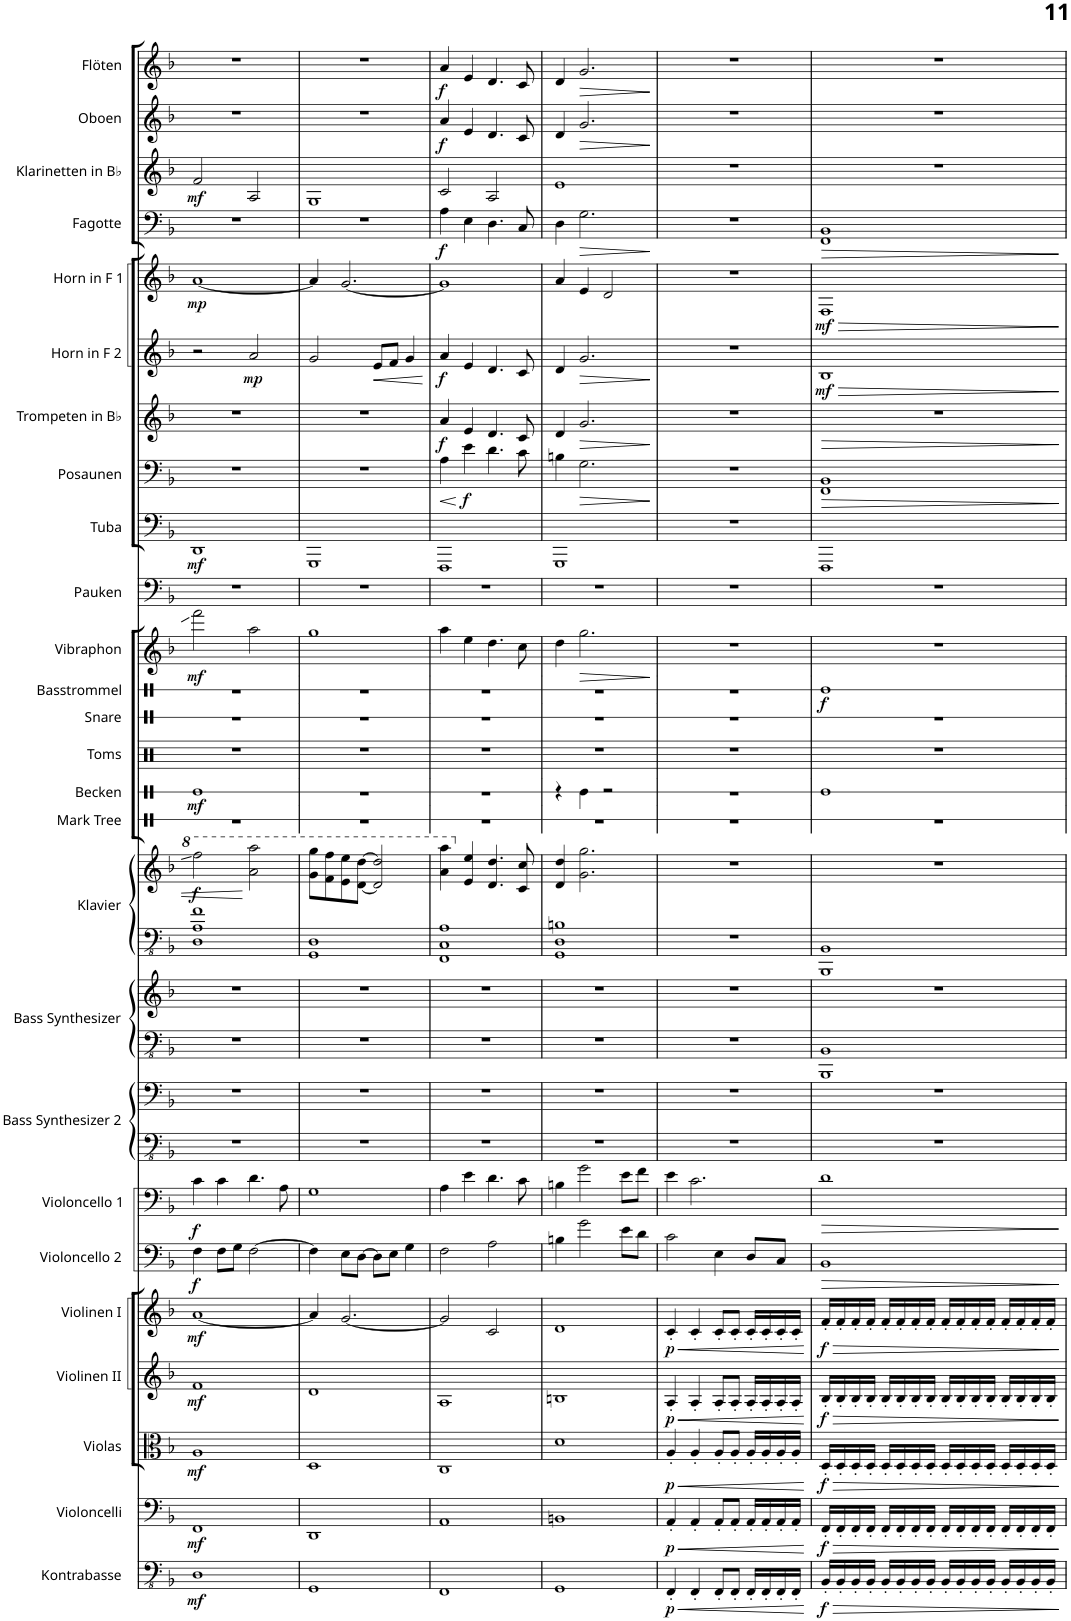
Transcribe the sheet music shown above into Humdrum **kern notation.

**kern	**dynam	**kern	**dynam	**kern	**dynam	**kern	**dynam	**kern	**dynam	**kern	**dynam	**kern	**dynam	**kern	**kern	**kern	**kern	**kern	**kern	**dynam	**kern	**kern	**dynam	**kern	**kern	**dynam	**kern	**dynam	**kern	**kern	**dynam	**kern	**dynam	**kern	**dynam	**kern	**dynam	**kern	**dynam	**kern	**dynam	**kern	**dynam	**kern	**dynam	**kern	**dynam
*part25	*part25	*part24	*part24	*part23	*part23	*part22	*part22	*part21	*part21	*part20	*part20	*part19	*part19	*part18	*part18	*part17	*part17	*part16	*part16	*part16	*part15	*part14	*part14	*part13	*part12	*part12	*part11	*part11	*part10	*part9	*part9	*part8	*part8	*part7	*part7	*part6	*part6	*part5	*part5	*part4	*part4	*part3	*part3	*part2	*part2	*part1	*part1
*staff28	*staff28	*staff27	*staff27	*staff26	*staff26	*staff25	*staff25	*staff24	*staff24	*staff23	*staff23	*staff22	*staff22	*staff21	*staff20	*staff19	*staff18	*staff17	*staff16	*staff16/17	*staff15	*staff14	*staff14	*staff13	*staff12	*staff12	*staff11	*staff11	*staff10	*staff9	*staff9	*staff8	*staff8	*staff7	*staff7	*staff6	*staff6	*staff5	*staff5	*staff4	*staff4	*staff3	*staff3	*staff2	*staff2	*staff1	*staff1
*I"Kontrabasse	*	*I"Violoncelli	*	*I"Violas	*	*I"Violinen II	*	*I"Violinen I	*	*I"Violoncello 2	*	*I"Violoncello 1	*	*I"Bass Synthesizer 2	*	*I"Bass Synthesizer	*	*I"Klavier	*	*	*I"Mark Tree	*I"Becken	*	*I"Toms	*I"Basstrommel	*	*I"Vibraphon	*	*I"Pauken	*I"Tuba	*	*I"Posaunen	*	*I"Trompeten in Bb	*	*I"Horn in F 2	*	*I"Horn in F 1	*	*I"Fagotte	*	*I"Klarinetten in Bb	*	*I"Oboen	*	*I"Flöten	*
*I'Kb.	*	*I'Vc.	*	*I'Vla.	*	*I'Vln. II	*	*I'Vln. I	*	*I'Vc. 2	*	*I'Vc. 1	*	*I'Synth. 2	*	*I'Synth.	*	*I'Klav.	*	*	*I'Mk. Tr.	*I'Bkn.	*	*I'Toms	*I'Btr.	*	*I'Vib.	*	*I'Pk.	*I'Tba.	*	*I'Psn.	*	*	*	*I'Hn. in F 2	*	*I'Hn. in F 1	*	*I'Fgt.	*	*	*	*I'Ob.	*	*I'Fl.	*
!!LO:PB:g=z
*	*	*	*	*	*	*	*	*	*	*	*	*	*	*	*	*	*	*	*	*	*stria1	*stria1	*	*	*stria1	*	*	*	*	*	*	*	*	*	*	*	*	*	*	*	*	*	*	*	*	*	*
*clefFv4	*	*clefF4	*	*clefC3	*	*clefG2	*	*clefG2	*	*clefF4	*	*clefF4	*	*clefFv4	*clefF4	*clefFv4	*clefG2	*clefFv4	*clefG2	*	*clefX	*clefX	*	*clefX	*clefX	*	*clefG2	*	*clefF4	*clefF4	*	*clefF4	*	*clefG2	*	*clefG2	*	*clefG2	*	*clefF4	*	*clefG2	*	*clefG2	*	*clefG2	*
*	*	*	*	*	*	*	*	*	*	*	*	*	*	*	*	*	*	*	*	*	*	*	*	*	*	*	*	*	*	*	*	*	*	*Trd1c2	*	*Trd4c7	*	*Trd4c7	*	*	*	*Trd1c2	*	*	*	*	*
*k[b-]	*	*k[b-]	*	*k[b-]	*	*k[b-]	*	*k[b-]	*	*k[b-]	*	*k[b-]	*	*k[b-]	*k[b-]	*k[b-]	*k[b-]	*k[b-]	*k[b-]	*	*k[]	*k[]	*	*k[]	*k[]	*	*k[b-]	*	*k[b-]	*k[b-]	*	*k[b-]	*	*k[b-]	*	*k[b-]	*	*k[b-]	*	*k[b-]	*	*k[b-]	*	*k[b-]	*	*k[b-]	*
*M4/4	*	*M4/4	*	*M4/4	*	*M4/4	*	*M4/4	*	*M4/4	*	*M4/4	*	*M4/4	*M4/4	*M4/4	*M4/4	*M4/4	*M4/4	*	*M4/4	*M4/4	*	*M4/4	*M4/4	*	*M4/4	*	*M4/4	*M4/4	*	*M4/4	*	*M4/4	*	*M4/4	*	*M4/4	*	*M4/4	*	*M4/4	*	*M4/4	*	*M4/4	*
*	*	*	*	*	*	*	*	*	*	*	*	*	*	*	*	*	*	*	*8va	*	*	*	*	*	*	*	*	*	*	*	*	*	*	*	*	*	*	*	*	*	*	*	*	*	*	*	*
=1	=1	=1	=1	=1	=1	=1	=1	=1	=1	=1	=1	=1	=1	=1	=1	=1	=1	=1	=1	=1	=1	=1	=1	=1	=1	=1	=1	=1	=1	=1	=1	=1	=1	=1	=1	=1	=1	=1	=1	=1	=1	=1	=1	=1	=1	=1	=1
!	!LO:DY:b	!	!LO:DY:b	!	!LO:DY:b	!	!LO:DY:b	!	!LO:DY:b	!	!LO:DY:b	!	!LO:DY:b	!	!	!	!	!	!	!LO:DY:b	!	!	!LO:DY:b	!	!	!	!	!LO:DY:b	!	!	!LO:DY:b	!	!	!	!	!	!	!	!LO:DY:b	!	!	!	!LO:DY:b	!	!	!	!
1DD	mf	1FF	mf	1A	mf	1f	mf	[1a	mf	4F\	f	4c\	f	1r	1r	1r	1r	1DD 1AA 1F	2fff\	f	1r	1Re	mf	1r	1r	.	2fff\	mf	1r	1DD	mf	1r	.	1r	.	2r	.	[1a	mp	1r	.	2f/	mf	1r	.	1r	.
.	.	.	.	.	.	.	.	.	.	8F\L	.	4c\	.	.	.	.	.	.	.	.	.	.	.	.	.	.	.	.	.	.	.	.	.	.	.	.	.	.	.	.	.	.	.	.	.	.	.
.	.	.	.	.	.	.	.	.	.	8G\J	.	.	.	.	.	.	.	.	.	.	.	.	.	.	.	.	.	.	.	.	.	.	.	.	.	.	.	.	.	.	.	.	.	.	.	.	.
!	!	!	!	!	!	!	!	!	!	!	!	!	!	!	!	!	!	!	!	!	!	!	!	!	!	!	!	!	!	!	!	!	!	!	!	!	!LO:DY:b	!	!	!	!	!	!	!	!	!	!
.	.	.	.	.	.	.	.	.	.	[2F\	.	4.d\	.	.	.	.	.	.	2aa\ 2aaa\	.	.	.	.	.	.	.	2aa\	.	.	.	.	.	.	.	.	2a/	mp	.	.	.	.	2A/	.	.	.	.	.
.	.	.	.	.	.	.	.	.	.	.	.	8A\	.	.	.	.	.	.	.	.	.	.	.	.	.	.	.	.	.	.	.	.	.	.	.	.	.	.	.	.	.	.	.	.	.	.	.
=2	=2	=2	=2	=2	=2	=2	=2	=2	=2	=2	=2	=2	=2	=2	=2	=2	=2	=2	=2	=2	=2	=2	=2	=2	=2	=2	=2	=2	=2	=2	=2	=2	=2	=2	=2	=2	=2	=2	=2	=2	=2	=2	=2	=2	=2	=2	=2
1GGG	.	1DD	.	1D	.	1d	.	4a/]	.	4F\]	.	1G	.	1r	1r	1r	1r	1GGG 1DD	8gg\ 8ggg\L	.	1r	1r	.	1r	1r	.	1gg	.	1r	1GGG	.	1r	.	1r	.	2g/	.	4a/]	.	1r	.	1G	.	1r	.	1r	.
.	.	.	.	.	.	.	.	.	.	.	.	.	.	.	.	.	.	.	8ff\ 8fff\	.	.	.	.	.	.	.	.	.	.	.	.	.	.	.	.	.	.	.	.	.	.	.	.	.	.	.	.
.	.	.	.	.	.	.	.	[2.g/	.	8E\L	.	.	.	.	.	.	.	.	8ee\ 8eee\	.	.	.	.	.	.	.	.	.	.	.	.	.	.	.	.	.	.	[2.g/	.	.	.	.	.	.	.	.	.
.	.	.	.	.	.	.	.	.	.	[8D\J	.	.	.	.	.	.	.	.	[8dd\ [8ddd\J	.	.	.	.	.	.	.	.	.	.	.	.	.	.	.	.	.	.	.	.	.	.	.	.	.	.	.	.
!	!	!	!	!	!	!	!	!	!	!	!	!	!	!	!	!	!	!	!	!	!	!	!	!	!	!	!	!	!	!	!	!	!	!	!	!	!LO:HP:b	!	!	!	!	!	!	!	!	!	!
.	.	.	.	.	.	.	.	.	.	8D\L]	.	.	.	.	.	.	.	.	2dd/] 2ddd/]	.	.	.	.	.	.	.	.	.	.	.	.	.	.	.	.	8e/L	<	.	.	.	.	.	.	.	.	.	.
.	.	.	.	.	.	.	.	.	.	8E\J	.	.	.	.	.	.	.	.	.	.	.	.	.	.	.	.	.	.	.	.	.	.	.	.	.	8f/J	.	.	.	.	.	.	.	.	.	.	.
.	.	.	.	.	.	.	.	.	.	4G\	.	.	.	.	.	.	.	.	.	.	.	.	.	.	.	.	.	.	.	.	.	.	.	.	.	4g/	.	.	.	.	.	.	.	.	.	.	.
.	.	.	.	.	.	.	.	.	.	.	.	.	.	.	.	.	.	.	.	.	.	.	.	.	.	.	.	.	.	.	.	.	.	.	.	.	[	.	.	.	.	.	.	.	.	.	.
=3	=3	=3	=3	=3	=3	=3	=3	=3	=3	=3	=3	=3	=3	=3	=3	=3	=3	=3	=3	=3	=3	=3	=3	=3	=3	=3	=3	=3	=3	=3	=3	=3	=3	=3	=3	=3	=3	=3	=3	=3	=3	=3	=3	=3	=3	=3	=3
*	*	*	*	*	*	*	*	*	*	*	*	*	*	*	*	*	*	*	*X8va	*	*	*	*	*	*	*	*	*	*	*	*	*	*	*	*	*	*	*	*	*	*	*	*	*	*	*	*
!	!	!	!	!	!	!	!	!	!	!	!	!	!	!	!	!	!	!	!	!	!	!	!	!	!	!	!	!	!	!	!	!	!LO:HP:b	!	!LO:DY:b	!	!LO:DY:b	!	!	!	!LO:DY:b	!	!	!	!LO:DY:b	!	!LO:DY:b
1FFF	.	1AA	.	1C	.	1A	.	2g/]	.	2F\	.	4A\	.	1r	1r	1r	1r	1FFF 1CC 1AA	4a\ 4aa\	.	1r	1r	.	1r	1r	.	4aa\	.	1r	1FFF	.	4A\	<	4a/	f	4a/	f	1g]	.	4A\	f	2c/	.	4a/	f	4a/	f
!	!	!	!	!	!	!	!	!	!	!	!	!	!	!	!	!	!	!	!	!	!	!	!	!	!	!	!	!	!	!	!	!	!LO:DY:n=1:b	!	!	!	!	!	!	!	!	!	!	!	!	!	!
.	.	.	.	.	.	.	.	.	.	.	.	4e\	.	.	.	.	.	.	4e/ 4ee/	.	.	.	.	.	.	.	4ee\	.	.	.	.	4e\	[ f	4e/	.	4e/	.	.	.	4E\	.	.	.	4e/	.	4e/	.
.	.	.	.	.	.	.	.	2c/	.	2A\	.	4.d\	.	.	.	.	.	.	4.d/ 4.dd/	.	.	.	.	.	.	.	4.dd\	.	.	.	.	4.d\	.	4.d/	.	4.d/	.	.	.	4.D\	.	2A/	.	4.d/	.	4.d/	.
.	.	.	.	.	.	.	.	.	.	.	.	8c\	.	.	.	.	.	.	8c/ 8cc/	.	.	.	.	.	.	.	8cc\	.	.	.	.	8c\	.	8c/	.	8c/	.	.	.	8C/	.	.	.	8c/	.	8c/	.
=4	=4	=4	=4	=4	=4	=4	=4	=4	=4	=4	=4	=4	=4	=4	=4	=4	=4	=4	=4	=4	=4	=4	=4	=4	=4	=4	=4	=4	=4	=4	=4	=4	=4	=4	=4	=4	=4	=4	=4	=4	=4	=4	=4	=4	=4	=4	=4
1GGG	.	1BBn	.	1d	.	1Bn	.	1d	.	4Bn\	.	4Bn\	.	1r	1r	1r	1r	1GGG 1DD 1BBn	4d/ 4dd/	.	1r	4r	.	1r	1r	.	4dd\	.	1r	1GGG	.	4Bn\	.	4d/	.	4d/	.	4a/	.	4D\	.	1e	.	4d/	.	4d/	.
!	!	!	!	!	!	!	!	!	!	!	!	!	!	!	!	!	!	!	!	!	!	!	!	!	!	!	!	!LO:HP:b	!	!	!	!	!LO:HP:b	!	!LO:HP:b	!	!LO:HP:b	!	!	!	!LO:HP:b	!	!	!	!LO:HP:b	!	!LO:HP:b
.	.	.	.	.	.	.	.	.	.	2g\	.	2g\	.	.	.	.	.	.	2.g\ 2.gg\	.	.	4Re\	.	.	.	.	2.gg\	>	.	.	.	2.G\	>	2.g/	>	2.g/	>	4e/	.	2.G\	>	.	.	2.g/	>	2.g/	>
.	.	.	.	.	.	.	.	.	.	.	.	.	.	.	.	.	.	.	.	.	.	2r	.	.	.	.	.	.	.	.	.	.	.	.	.	.	.	2d/	.	.	.	.	.	.	.	.	.
.	.	.	.	.	.	.	.	.	.	8e\L	.	8e\L	.	.	.	.	.	.	.	.	.	.	.	.	.	.	.	.	.	.	.	.	.	.	.	.	.	.	.	.	.	.	.	.	.	.	.
.	.	.	.	.	.	.	.	.	.	8d\J	.	8f\J	.	.	.	.	.	.	.	.	.	.	.	.	.	.	.	.	.	.	.	.	.	.	.	.	.	.	.	.	.	.	.	.	.	.	.
.	.	.	.	.	.	.	.	.	.	.	.	.	.	.	.	.	.	.	.	.	.	.	.	.	.	.	.	]	.	.	.	.	]	.	]	.	]	.	.	.	]	.	.	.	]	.	]
=5	=5	=5	=5	=5	=5	=5	=5	=5	=5	=5	=5	=5	=5	=5	=5	=5	=5	=5	=5	=5	=5	=5	=5	=5	=5	=5	=5	=5	=5	=5	=5	=5	=5	=5	=5	=5	=5	=5	=5	=5	=5	=5	=5	=5	=5	=5	=5
!	!LO:HP:b	!	!LO:HP:b	!	!LO:HP:b	!	!LO:HP:b	!	!LO:HP:b	!	!	!	!	!	!	!	!	!	!	!	!	!	!	!	!	!	!	!	!	!	!	!	!	!	!	!	!	!	!	!	!	!	!	!	!	!	!
!	!LO:DY:n=1:b	!	!LO:DY:n=1:b	!	!LO:DY:n=1:b	!	!LO:DY:n=1:b	!	!LO:DY:n=1:b	!	!	!	!	!	!	!	!	!	!	!	!	!	!	!	!	!	!	!	!	!	!	!	!	!	!	!	!	!	!	!	!	!	!	!	!	!	!
4FFF'/	< p	4AA'/	< p	4A'/	< p	4A'/	< p	4c'/	< p	2c\	.	4e\	.	1r	1r	1r	1r	1r	1r	.	1r	1r	.	1r	1r	.	1r	.	1r	1r	.	1r	.	1r	.	1r	.	1r	.	1r	.	1r	.	1r	.	1r	.
4FFF'/	.	4AA'/	.	4A'/	.	4A'/	.	4c'/	.	.	.	2.c\	.	.	.	.	.	.	.	.	.	.	.	.	.	.	.	.	.	.	.	.	.	.	.	.	.	.	.	.	.	.	.	.	.	.	.
8FFF'/L	.	8AA'/L	.	8A'/L	.	8A'/L	.	8c'/L	.	4E\	.	.	.	.	.	.	.	.	.	.	.	.	.	.	.	.	.	.	.	.	.	.	.	.	.	.	.	.	.	.	.	.	.	.	.	.	.
8FFF'/J	.	8AA'/J	.	8A'/J	.	8A'/J	.	8c'/J	.	.	.	.	.	.	.	.	.	.	.	.	.	.	.	.	.	.	.	.	.	.	.	.	.	.	.	.	.	.	.	.	.	.	.	.	.	.	.
16FFF'/LL	.	16AA'/LL	.	16A'/LL	.	16A'/LL	.	16c'/LL	.	8D/L	.	.	.	.	.	.	.	.	.	.	.	.	.	.	.	.	.	.	.	.	.	.	.	.	.	.	.	.	.	.	.	.	.	.	.	.	.
16FFF'/	.	16AA'/	.	16A'/	.	16A'/	.	16c'/	.	.	.	.	.	.	.	.	.	.	.	.	.	.	.	.	.	.	.	.	.	.	.	.	.	.	.	.	.	.	.	.	.	.	.	.	.	.	.
16FFF'/	.	16AA'/	.	16A'/	.	16A'/	.	16c'/	.	8C/J	.	.	.	.	.	.	.	.	.	.	.	.	.	.	.	.	.	.	.	.	.	.	.	.	.	.	.	.	.	.	.	.	.	.	.	.	.
16FFF'/JJ	.	16AA'/JJ	.	16A'/JJ	.	16A'/JJ	.	16c'/JJ	.	.	.	.	.	.	.	.	.	.	.	.	.	.	.	.	.	.	.	.	.	.	.	.	.	.	.	.	.	.	.	.	.	.	.	.	.	.	.
.	[	.	[	.	[	.	[	.	[	.	.	.	.	.	.	.	.	.	.	.	.	.	.	.	.	.	.	.	.	.	.	.	.	.	.	.	.	.	.	.	.	.	.	.	.	.	.
=6	=6	=6	=6	=6	=6	=6	=6	=6	=6	=6	=6	=6	=6	=6	=6	=6	=6	=6	=6	=6	=6	=6	=6	=6	=6	=6	=6	=6	=6	=6	=6	=6	=6	=6	=6	=6	=6	=6	=6	=6	=6	=6	=6	=6	=6	=6	=6
!	!LO:HP:b	!	!LO:HP:b	!	!LO:HP:b	!	!LO:HP:b	!	!LO:HP:b	!	!LO:HP:b	!	!LO:HP:b	!	!	!	!	!	!	!	!	!	!	!	!	!	!	!	!	!	!	!	!LO:HP:b	!	!LO:HP:b	!	!LO:HP:b	!	!LO:HP:b	!	!LO:HP:b	!	!	!	!	!	!
!	!LO:DY:n=1:b	!	!LO:DY:n=1:b	!	!LO:DY:n=1:b	!	!LO:DY:n=1:b	!	!LO:DY:n=1:b	!	!	!	!	!	!	!	!	!	!	!	!	!	!	!	!	!LO:DY:b	!	!	!	!	!	!	!	!	!	!	!LO:DY:n=1:b	!	!LO:DY:n=1:b	!	!	!	!	!	!	!	!
16BBB-'/LL	> f	16FF'/LL	> f	16D'/LL	> f	16B-'/LL	> f	16f'/LL	> f	1BB-	>	1d	>	1r	1r	1BBBB- 1BBB-	1r	1BBBB- 1BBB-	1r	.	1r	1Re	.	1r	1Re	f	1r	.	1r	1FFF	.	1FF 1BB-	>	1r	>	1B-	> mf	1F	> mf	1FF 1BB-	>	1r	.	1r	.	1r	.
16BBB-'/	.	16FF'/	.	16D'/	.	16B-'/	.	16f'/	.	.	.	.	.	.	.	.	.	.	.	.	.	.	.	.	.	.	.	.	.	.	.	.	.	.	.	.	.	.	.	.	.	.	.	.	.	.	.
16BBB-'/	.	16FF'/	.	16D'/	.	16B-'/	.	16f'/	.	.	.	.	.	.	.	.	.	.	.	.	.	.	.	.	.	.	.	.	.	.	.	.	.	.	.	.	.	.	.	.	.	.	.	.	.	.	.
16BBB-'/JJ	.	16FF'/JJ	.	16D'/JJ	.	16B-'/JJ	.	16f'/JJ	.	.	.	.	.	.	.	.	.	.	.	.	.	.	.	.	.	.	.	.	.	.	.	.	.	.	.	.	.	.	.	.	.	.	.	.	.	.	.
16BBB-'/LL	.	16FF'/LL	.	16D'/LL	.	16B-'/LL	.	16f'/LL	.	.	.	.	.	.	.	.	.	.	.	.	.	.	.	.	.	.	.	.	.	.	.	.	.	.	.	.	.	.	.	.	.	.	.	.	.	.	.
16BBB-'/	.	16FF'/	.	16D'/	.	16B-'/	.	16f'/	.	.	.	.	.	.	.	.	.	.	.	.	.	.	.	.	.	.	.	.	.	.	.	.	.	.	.	.	.	.	.	.	.	.	.	.	.	.	.
16BBB-'/	.	16FF'/	.	16D'/	.	16B-'/	.	16f'/	.	.	.	.	.	.	.	.	.	.	.	.	.	.	.	.	.	.	.	.	.	.	.	.	.	.	.	.	.	.	.	.	.	.	.	.	.	.	.
16BBB-'/JJ	.	16FF'/JJ	.	16D'/JJ	.	16B-'/JJ	.	16f'/JJ	.	.	.	.	.	.	.	.	.	.	.	.	.	.	.	.	.	.	.	.	.	.	.	.	.	.	.	.	.	.	.	.	.	.	.	.	.	.	.
16BBB-'/LL	.	16FF'/LL	.	16D'/LL	.	16B-'/LL	.	16f'/LL	.	.	.	.	.	.	.	.	.	.	.	.	.	.	.	.	.	.	.	.	.	.	.	.	.	.	.	.	.	.	.	.	.	.	.	.	.	.	.
16BBB-'/	.	16FF'/	.	16D'/	.	16B-'/	.	16f'/	.	.	.	.	.	.	.	.	.	.	.	.	.	.	.	.	.	.	.	.	.	.	.	.	.	.	.	.	.	.	.	.	.	.	.	.	.	.	.
16BBB-'/	.	16FF'/	.	16D'/	.	16B-'/	.	16f'/	.	.	.	.	.	.	.	.	.	.	.	.	.	.	.	.	.	.	.	.	.	.	.	.	.	.	.	.	.	.	.	.	.	.	.	.	.	.	.
16BBB-'/JJ	.	16FF'/JJ	.	16D'/JJ	.	16B-'/JJ	.	16f'/JJ	.	.	.	.	.	.	.	.	.	.	.	.	.	.	.	.	.	.	.	.	.	.	.	.	.	.	.	.	.	.	.	.	.	.	.	.	.	.	.
16BBB-'/LL	.	16FF'/LL	.	16D'/LL	.	16B-'/LL	.	16f'/LL	.	.	.	.	.	.	.	.	.	.	.	.	.	.	.	.	.	.	.	.	.	.	.	.	.	.	.	.	.	.	.	.	.	.	.	.	.	.	.
16BBB-'/	.	16FF'/	.	16D'/	.	16B-'/	.	16f'/	.	.	.	.	.	.	.	.	.	.	.	.	.	.	.	.	.	.	.	.	.	.	.	.	.	.	.	.	.	.	.	.	.	.	.	.	.	.	.
16BBB-'/	.	16FF'/	.	16D'/	.	16B-'/	.	16f'/	.	.	.	.	.	.	.	.	.	.	.	.	.	.	.	.	.	.	.	.	.	.	.	.	.	.	.	.	.	.	.	.	.	.	.	.	.	.	.
16BBB-'/JJ	.	16FF'/JJ	.	16D'/JJ	.	16B-'/JJ	.	16f'/JJ	.	.	.	.	.	.	.	.	.	.	.	.	.	.	.	.	.	.	.	.	.	.	.	.	.	.	.	.	.	.	.	.	.	.	.	.	.	.	.
.	]	.	]	.	]	.	]	.	]	.	]	.	]	.	.	.	.	.	.	.	.	.	.	.	.	.	.	.	.	.	.	.	]	.	]	.	]	.	]	.	]	.	.	.	.	.	.
=	=	=	=	=	=	=	=	=	=	=	=	=	=	=	=	=	=	=	=	=	=	=	=	=	=	=	=	=	=	=	=	=	=	=	=	=	=	=	=	=	=	=	=	=	=	=	=
*-	*-	*-	*-	*-	*-	*-	*-	*-	*-	*-	*-	*-	*-	*-	*-	*-	*-	*-	*-	*-	*-	*-	*-	*-	*-	*-	*-	*-	*-	*-	*-	*-	*-	*-	*-	*-	*-	*-	*-	*-	*-	*-	*-	*-	*-	*-	*-
